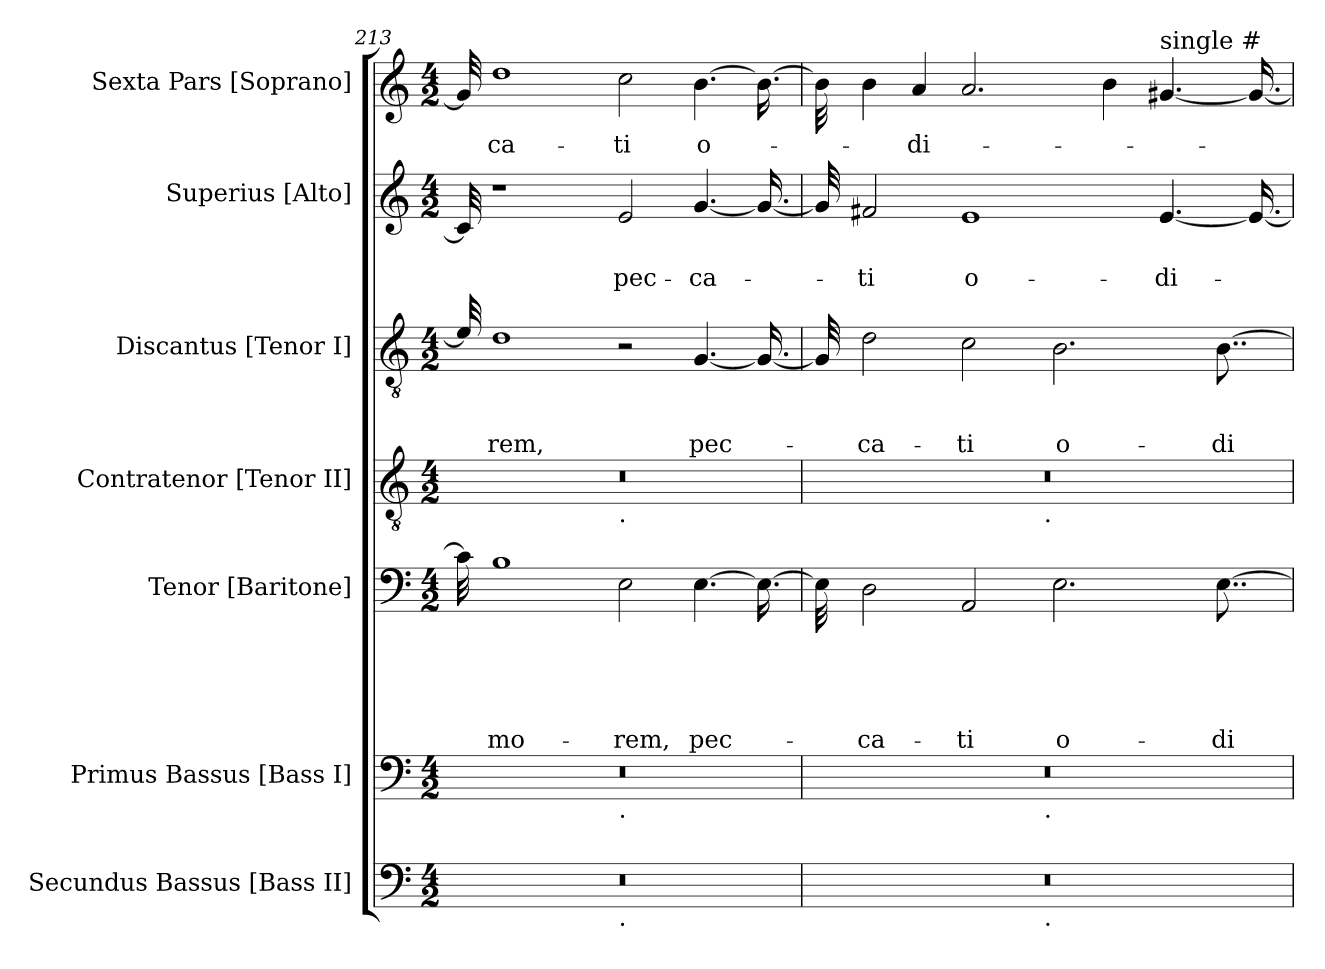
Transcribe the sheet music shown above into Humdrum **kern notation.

**kern	**kern	**kern	**text	**text	**text	**text	**text	**kern	**kern	**text	**text	**text	**kern	**text	**text	**kern	**text
*part7	*part6	*part5	*part5	*part5	*part5	*part5	*part5	*part4	*part3	*part3	*part3	*part3	*part2	*part2	*part2	*part1	*part1
*staff7	*staff6	*staff5	*staff5	*staff5	*staff5	*staff5	*staff5	*staff4	*staff3	*staff3	*staff3	*staff3	*staff2	*staff2	*staff2	*staff1	*staff1
*I"Secundus Bassus [Bass II]	*I"Primus Bassus [Bass I]	*I"Tenor [Baritone]	*	*	*	*	*	*I"Contratenor [Tenor II]	*I"Discantus [Tenor I]	*	*	*	*I"Superius [Alto]	*	*	*I"Sexta Pars [Soprano]	*
*I'B II	*I'B I	*I'Bar	*	*	*	*	*	*I'T II	*I'T I	*	*	*	*I'A	*	*	*I'S	*
*clefF4	*clefF4	*clefF4	*	*	*	*	*	*clefGv2	*clefGv2	*	*	*	*clefG2	*	*	*clefG2	*
*k[]	*k[]	*k[]	*	*	*	*	*	*k[]	*k[]	*	*	*	*k[]	*	*	*k[]	*
*C:	*C:	*C:	*	*	*	*	*	*C:	*C:	*	*	*	*C:	*	*	*C:	*
*M4/2	*M4/2	*M4/2	*	*	*	*	*	*M4/2	*M4/2	*	*	*	*M4/2	*	*	*M4/2	*
=213	=213	=213	=213	=213	=213	=213	=213	=213	=213	=213	=213	=213	=213	=213	=213	=213	=213
*^	*^	*	*	*	*	*	*	*^	*	*	*	*	*	*	*	*	*
0r	1ryy	0r	1ryy	32c\]	.	.	.	.	.	0r	1ryy	32e/]	.	.	.	32c/]	.	.	32g/]	.
!	!	!	!	!	!	!	!	!	!LO:LY:b	!	!	!	!	!	!LO:LY:b	!	!	!	!	!LO:LY:b
.	.	.	.	1B	.	.	.	.	-mo-	.	.	1d	.	.	-rem,	1r	.	.	1dd	-ca-
.	32ryy	.	32ryy	.	.	.	.	.	.	.	32ryy	.	.	.	.	.	.	.	.	.
!	!	!	!	!	!	!	!	!	!	!	!LO:TX:b:t=.	!	!	!	!	!	!	!	!	!
!	!	!	!LO:TX:b:t=.	!	!	!	!	!	!	!	!	!	!	!	!	!	!	!	!	!
!	!LO:TX:b:t=.	!	!	!	!	!	!	!	!	!	!	!	!	!	!	!	!	!	!	!
!	!	!	!	!	!	!	!	!	!LO:LY:b	!	!	!	!	!	!	!	!	!LO:LY:b	!	!LO:LY:b
.	2ryy	.	2ryy	2E\	.	.	.	.	-rem,	.	2ryy	2r	.	.	.	2e/	.	pec-	2cc\	-ti
!	!	!	!	!	!	!	!	!	!LO:LY:b	!	!	!	!	!	!LO:LY:b	!	!	!LO:LY:b	!	!LO:LY:b
.	4...ryy	.	4...ryy	[>4.E\	.	.	.	.	pec-	.	4...ryy	[<4.G/	.	.	pec-	[<4.g/	.	-ca-	[>4.b\	o-
.	.	.	.	16.E\_	.	.	.	.	.	.	.	16.G/_	.	.	.	16.g/_	.	.	16.b\_	.
=214	=214	=214	=214	=214	=214	=214	=214	=214	=214	=214	=214	=214	=214	=214	=214	=214	=214	=214	=214	=214
0r	1ryy	0r	1ryy	32E\]	.	.	.	.	.	0r	1ryy	32G/]	.	.	.	32g/]	.	.	32b\]	.
!	!	!	!	!	!	!	!	!	!LO:LY:b	!	!	!	!	!	!LO:LY:b	!	!	!LO:LY:b	!	!
.	.	.	.	2D\	.	.	.	.	-ca-	.	.	2d\	.	.	-ca-	2f#X/	.	-ti	4b\	.
!	!	!	!	!	!	!	!	!	!	!	!	!	!	!	!	!	!	!	!	!LO:LY:b
.	.	.	.	.	.	.	.	.	.	.	.	.	.	.	.	.	.	.	4a/	-di-
!	!	!	!	!	!	!	!	!	!LO:LY:b	!	!	!	!	!	!LO:LY:b	!	!	!LO:LY:b	!	!
.	.	.	.	2AA/	.	.	.	.	-ti	.	.	2c\	.	.	-ti	1e	.	o-	2.a/	.
.	64ryy	.	64ryy	.	.	.	.	.	.	.	64ryy	.	.	.	.	.	.	.	.	.
!	!	!	!	!	!	!	!	!	!	!	!LO:TX:b:t=.	!	!	!	!	!	!	!	!	!
!	!	!	!LO:TX:b:t=.	!	!	!	!	!	!	!	!	!	!	!	!	!	!	!	!	!
!	!LO:TX:b:t=.	!	!	!	!	!	!	!	!	!	!	!	!	!	!	!	!	!	!	!
.	2ryy	.	2ryy	.	.	.	.	.	.	.	2ryy	.	.	.	.	.	.	.	.	.
!	!	!	!	!	!	!	!	!	!LO:LY:b	!	!	!	!	!	!LO:LY:b	!	!	!	!	!
.	.	.	.	2.E\	.	.	.	.	o-	.	.	2.B\	.	.	o-	.	.	.	.	.
.	.	.	.	.	.	.	.	.	.	.	.	.	.	.	.	.	.	.	4b\	.
.	4ryy	.	4ryy	.	.	.	.	.	.	.	4ryy	.	.	.	.	.	.	.	.	.
!	!	!	!	!	!	!	!	!	!	!	!	!	!	!	!	!	!	!	!LO:TX:a:t=single #	!
!	!	!	!	!	!	!	!	!	!	!	!	!	!	!	!	!	!	!LO:LY:b	!	!
.	.	.	.	.	.	.	.	.	.	.	.	.	.	.	.	[<4.e/	.	-di-	[<4.g#/	.
.	8...ryy	.	8...ryy	.	.	.	.	.	.	.	8...ryy	.	.	.	.	.	.	.	.	.
!	!	!	!	!	!	!	!	!	!LO:LY:b	!	!	!	!	!	!LO:LY:b	!	!	!	!	!
.	.	.	.	[>8..E\	.	.	.	.	-di-	.	.	[>8..B\	.	.	-di-	.	.	.	.	.
.	.	.	.	.	.	.	.	.	.	.	.	.	.	.	.	16.e/_	.	.	16.g#/_	.
*v	*v	*	*	*	*	*	*	*	*	*v	*v	*	*	*	*	*	*	*	*	*
*	*v	*v	*	*	*	*	*	*	*	*	*	*	*	*	*	*	*	*
=	=	=	=	=	=	=	=	=	=	=	=	=	=	=	=	=	=
*-	*-	*-	*-	*-	*-	*-	*-	*-	*-	*-	*-	*-	*-	*-	*-	*-	*-
